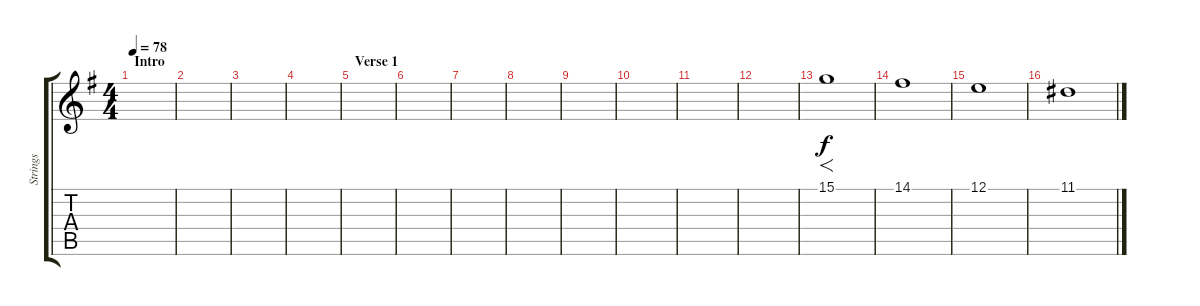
\track ("Strings" "Strings") {instrument stringensemble2}
\staff {score tabs}
\tuning (E4 B3 G3 D3 A2 E2) {hide}
\ts (4 4)
\section ("" "Intro")
\tempo 78
\clef g2
\ks g
|
|
|
|
\section ("" "Verse 1")
|
|
|
|
|
|
|
|
15.1.1{f} |
14.1.1 |
12.1.1 |
11.1.1
